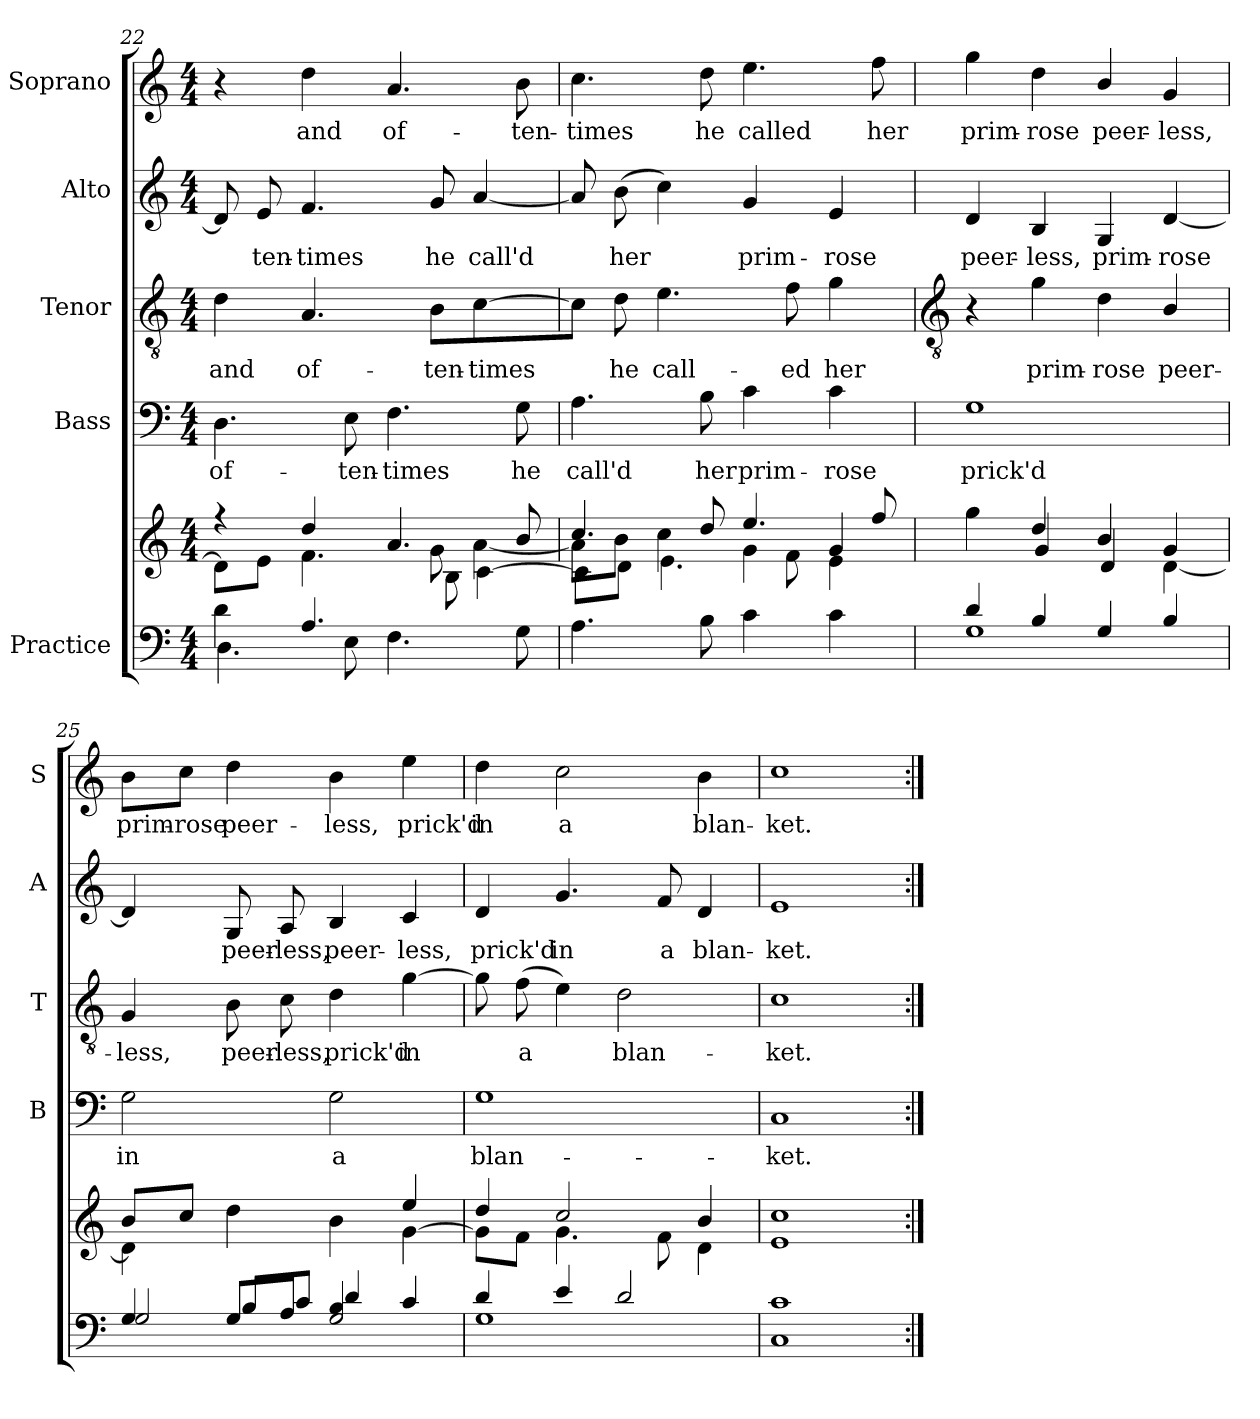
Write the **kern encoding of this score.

**kern	**kern	**kern	**text	**kern	**text	**kern	**text	**kern	**text
*part5	*part5	*part4	*part4	*part3	*part3	*part2	*part2	*part1	*part1
*staff6	*staff5	*staff4	*staff4	*staff3	*staff3	*staff2	*staff2	*staff1	*staff1
*I"Practice	*	*I"Bass	*	*I"Tenor	*	*I"Alto	*	*I"Soprano	*
*	*	*I'B	*	*I'T	*	*I'A	*	*I'S	*
*clefF4	*clefG2	*clefF4	*	*clefGv2	*	*clefG2	*	*clefG2	*
*k[]	*k[]	*k[]	*	*k[]	*	*k[]	*	*k[]	*
*C:	*C:	*C:	*	*C:	*	*C:	*	*C:	*
*M4/4	*M4/4	*M4/4	*	*M4/4	*	*M4/4	*	*M4/4	*
=22	=22	=22	=22	=22	=22	=22	=22	=22	=22
*^	*^	*	*	*	*	*	*	*	*
*	*	*	*^	*	*	*	*	*	*	*	*
!	!	!	!	!	!	!LO:LY:b	!	!LO:LY:b	!	!	!	!
4d\	4.D	4r	8d\L]	8ryy	4.D	of-	4d	and	8d]	.	4r	.
!	!	!	!	!	!	!	!	!	!	!LO:LY:b	!	!
*	*	*	*v	*v	*	*	*	*	*	*	*	*
.	.	.	8e\J	.	.	.	.	8e	ten-	.	.
!	!	!	!	!	!	!	!LO:LY:b	!	!LO:LY:b	!	!LO:LY:b
4.A/	.	4dd/	4.f\	.	.	4.A	of-	4.f	-times	4dd	and
!	!	!	!	!	!LO:LY:b	!	!	!	!	!	!
.	8E	.	.	8E	-ten-	.	.	.	.	.	.
!	!	!	!	!	!LO:LY:b	!	!	!	!	!	!LO:LY:b
.	4.F	4.a	.	4.F	-times	.	.	.	.	4.a	of-
*	*	*	*^	*	*	*	*	*	*	*	*
!	!	!	!	!	!	!	!	!LO:LY:b	!	!LO:LY:b	!	!
4.ryy	.	.	8g\	8B\	.	.	8BL	-ten-	8g	he	.	.
!	!	!	!	!	!	!	!	!LO:LY:b	!	!LO:LY:b	!	!
.	.	.	[4a\	[4c\	.	.	[4c	-times	[4a	call'd	.	.
!	!	!	!	!	!	!LO:LY:b	!	!	!	!	!	!LO:LY:b
.	8G	8b/	.	.	8G	he	.	.	.	.	8b	-ten-
=23	=23	=23	=23	=23	=23	=23	=23	=23	=23	=23	=23	=23
!	!	!	!	!	!	!LO:LY:b	!	!	!	!	!	!LO:LY:b
*v	*v	*	*	*	*	*	*	*	*	*	*	*
4.A	4.cc/	8a\L]	8c\L]	4.A	call'd	8cJ]	.	8a]	.	4.cc	-times
!	!	!	!	!	!	!	!LO:LY:b	!	!LO:LY:b	!	!
.	.	8b\J	8d\J	.	.	8d	he	(>8bL	her	.	.
!	!	!	!	!	!	!	!LO:LY:b	!	!	!	!
.	.	4cc	4.e\	.	.	4.e	call-	4cc)	.	.	.
!	!	!	!	!	!LO:LY:b	!	!	!	!	!	!LO:LY:b
8B	8dd/	.	.	8B	her	.	.	.	.	8dd	he
!	!	!	!	!	!LO:LY:b	!	!	!	!LO:LY:b	!	!LO:LY:b
4c	4.ee/	4g\	.	4c	prim-	.	.	4g	prim-	4.ee	called
!	!	!	!	!	!	!	!LO:LY:b	!	!	!	!
.	.	.	8f\	.	.	8f	-ed	.	.	.	.
!	!	!	!	!	!LO:LY:b	!	!LO:LY:b	!	!LO:LY:b	!	!
4c	.	4e\	4g	4c	-rose	4g	her	4e	-rose	.	.
!	!	!	!	!	!	!	!	!	!	!	!LO:LY:b
.	8ff/	.	.	.	.	.	.	.	.	8ff	her
!!LO:LB:g=z
=24	=24	=24	=24	=24	=24	=24	=24	=24	=24	=24	=24
*	*	*	*	*	*	*clefGv2	*	*	*	*	*
*^	*	*	*	*	*	*	*	*	*	*	*
*	*^	*	*	*	*	*	*	*	*	*	*	*
!	!	!	!	!	!	!	!LO:LY:b	!	!	!	!LO:LY:b	!	!LO:LY:b
4d/	4ryy	1G	4gg	2.ryy	4ryy	1G	prick'd	4r	.	4d	peer-	4gg	prim-
!	!	!	!	!	!	!	!	!	!LO:LY:b	!	!LO:LY:b	!	!LO:LY:b
4B/	2ryy	.	4dd/	.	4g/	.	.	4g	prim-	4B	-less,	4dd	-rose
!	!	!	!	!	!	!	!	!	!LO:LY:b	!	!LO:LY:b	!	!LO:LY:b
4G/	.	.	4b/	.	4d/	.	.	4d	-rose	4G	prim-	4b/	peer-
!	!	!	!	!	!	!	!	!	!LO:LY:b	!	!LO:LY:b	!	!LO:LY:b
4ryy	4B/	.	4g	[4d	4ryy	.	.	4B/	peer-	[4d	-rose	4g	-less,
=25	=25	=25	=25	=25	=25	=25	=25	=25	=25	=25	=25	=25	=25
!	!	!	!	!	!	!	!LO:LY:b	!	!LO:LY:b	!	!	!	!LO:LY:b
4ryy	4G/	2G	8b/L	4d\]	2.ryy	2G	in	4G	-less,	4d]	.	8b\L	prim-
!	!	!	!	!	!	!	!	!	!	!	!	!	!LO:LY:b
.	.	.	8cc/J	.	.	.	.	.	.	.	.	8cc\J	-rose
!	!	!	!	!	!	!	!	!	!LO:LY:b	!	!LO:LY:b	!	!LO:LY:b
8G/L	8B/L	.	4dd\	2.ryy	.	.	.	8B	peer-	8G	peer-	4dd	peer-
!	!	!	!	!	!	!	!	!	!LO:LY:b	!	!LO:LY:b	!	!
8A/J	8c/J	.	.	.	.	.	.	8c	-less,	8A	-less,	.	.
!	!	!	!	!	!	!	!LO:LY:b	!	!LO:LY:b	!	!LO:LY:b	!	!LO:LY:b
4B/	4d/	2G	4b\	.	.	2G	a	4d	prick'd	4B	peer-	4b	-less,
!	!	!	!	!	!	!	!	!	!LO:LY:b	!	!LO:LY:b	!	!LO:LY:b
4c/	4ryy	.	4ee	.	[4g\	.	.	[4g	in	4c	-less,	4ee	prick'd
=26	=26	=26	=26	=26	=26	=26	=26	=26	=26	=26	=26	=26	=26
!	!	!	!	!	!	!	!LO:LY:b	!	!	!	!LO:LY:b	!	!LO:LY:b
4d/	4ryy	1G	4dd/	4ryy	8g\L]	1G	blan-	8g]	.	4d	prick'd	4dd	in
!	!	!	!	!	!	!	!	!	!LO:LY:b	!	!	!	!
.	.	.	.	.	8f\J	.	.	(>8fL	a	.	.	.	.
!	!	!	!	!	!	!	!	!	!	!	!LO:LY:b	!	!LO:LY:b
2.ryy	4e/	.	2cc/	4.g\	2.ryy	.	.	4e)	.	4.g	in	2cc	a
!	!	!	!	!	!	!	!	!	!LO:LY:b	!	!	!	!
.	2d/	.	.	.	.	.	.	2d	blan-	.	.	.	.
!	!	!	!	!	!	!	!	!	!	!	!LO:LY:b	!	!
.	.	.	.	8f\	.	.	.	.	.	8f	a	.	.
!	!	!	!	!	!	!	!	!	!	!	!LO:LY:b	!	!LO:LY:b
.	.	.	4b/	4d	.	.	.	.	.	4d	blan-	4b	blan-
*	*v	*v	*	*	*	*	*	*	*	*	*	*	*
*	*	*	*v	*v	*	*	*	*	*	*	*	*
=27	=27	=27	=27	=27	=27	=27	=27	=27	=27	=27	=27
!	!	!	!	!	!LO:LY:b	!	!LO:LY:b	!	!LO:LY:b	!	!LO:LY:b
1c	1C	1cc	1e	1C	-ket.	1c	-ket.	1e	-ket.	1cc	-ket.
*v	*v	*	*	*	*	*	*	*	*	*	*
*	*v	*v	*	*	*	*	*	*	*	*
=:|!	=:|!	=:|!	=:|!	=:|!	=:|!	=:|!	=:|!	=:|!	=:|!
*-	*-	*-	*-	*-	*-	*-	*-	*-	*-
